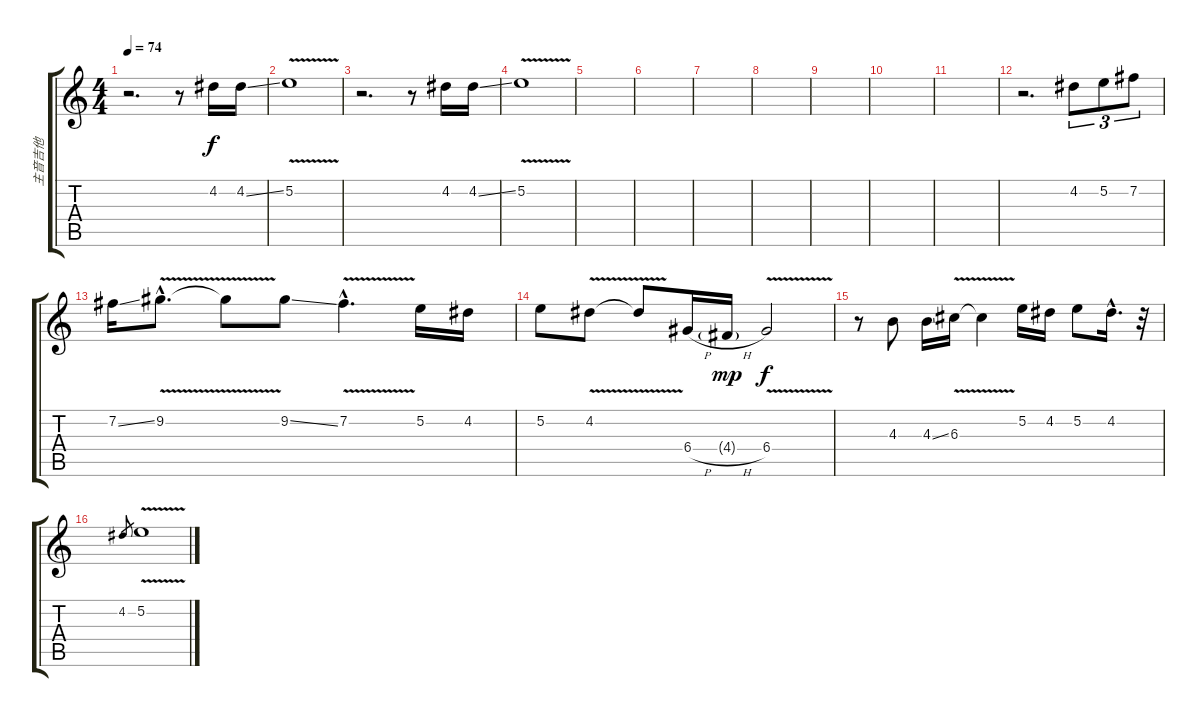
\track ("主音吉他" "主音吉他") {instrument distortionguitar}
\staff {score tabs}
\tuning (E4 B3 G3 D3 A2 E2) {hide}
\ts (4 4)
\tempo 74
\clef g2
\ks c
r.2{d dy f} r.8 4.2.16 4.2{ss}.16 |
5.2{v}.1 |
r.2{d} r.8 4.2.16 4.2{ss}.16 |
5.2{v}.1 |
|
|
|
|
|
|
|
r.2{d} 4.2.8{tu (3 2)} 5.2.8{tu (3 2)} 7.2.8{tu (3 2)} |
7.2{ss}.16 9.2{v hac}.8{d} 9.2{t}.8 9.2{ss}.8 7.2{v hac}.4{d} 5.2.16 4.2.16 |
5.2.8 4.2{v}.8 4.2{t}.8 6.4{h}.16 4.4{h g}.16{dy mp} 6.4{v}.2{dy f} |
r.8 4.3.8 4.3{ss}.16 6.3{v}.16 6.3{t}.4 5.2.16 4.2.16 5.2.8 4.2{hac}.16{d} r.32 |
4.2.8{gr} 5.2{v}.1
